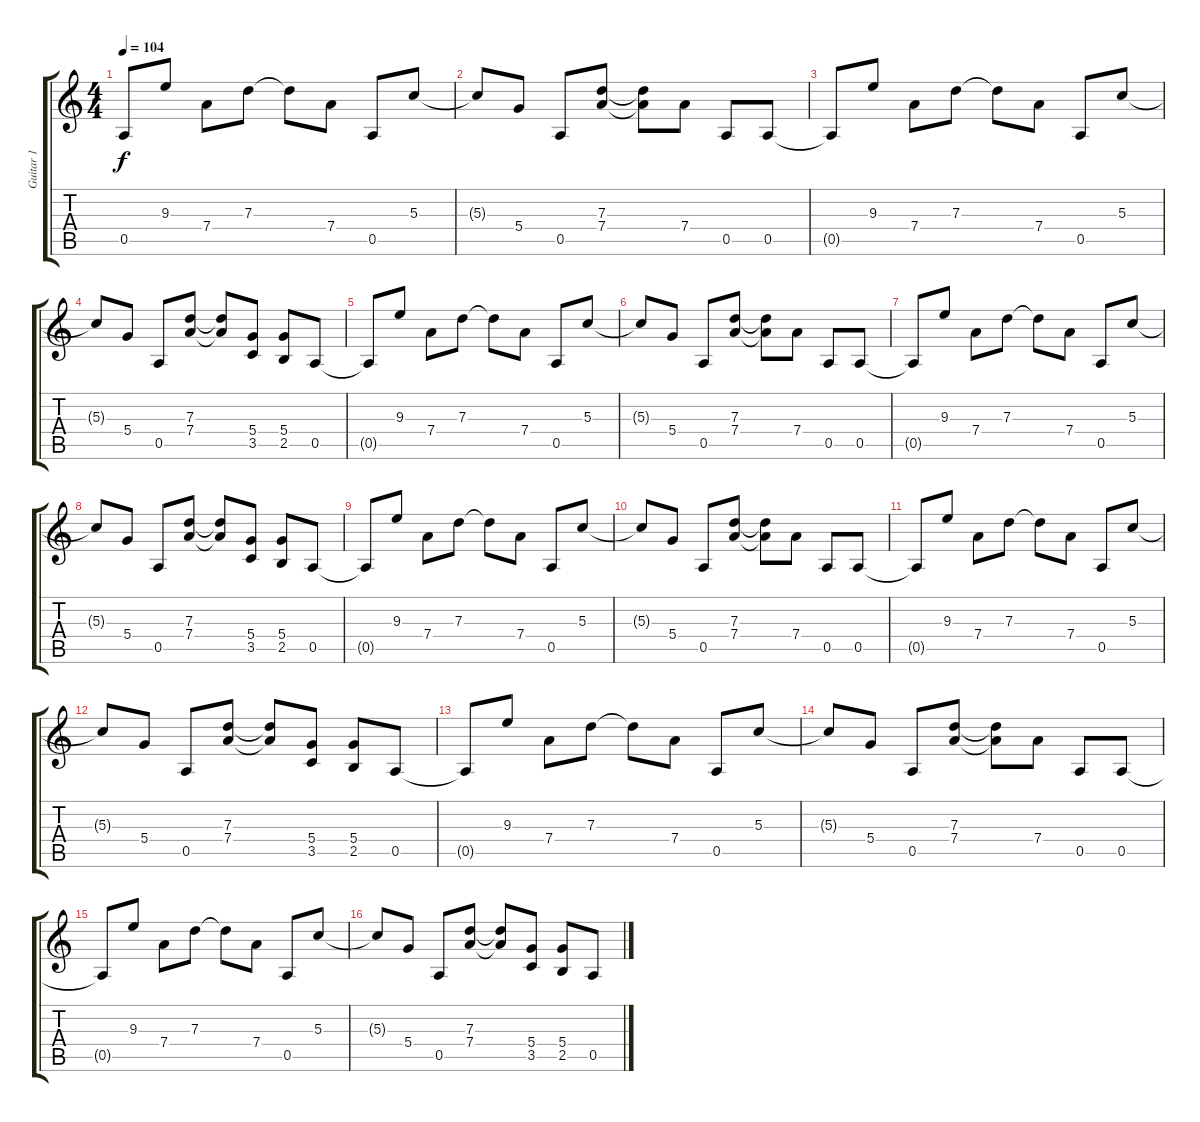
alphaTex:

\track ("Guitar 1" "Guitar 1") {instrument overdrivenguitar}
\staff {score tabs}
\tuning (E4 B3 G3 D3 A2 E2) {hide}
\ts (4 4)
\tempo 104
\tempo 96
\tempo 104
\clef g2
\ks c
0.5.8{dy f instrument overdrivenguitar} 9.3.8 7.4.8 7.3.8 7.3{t}.8 7.4.8 0.5.8 5.3.8 |
5.3{t}.8 5.4.8 0.5.8 (7.3 7.4).8 (7.3{t} 7.4{t}).8 7.4.8 0.5.8 0.5.8 |
0.5{t}.8 9.3.8 7.4.8 7.3.8 7.3{t}.8 7.4.8 0.5.8 5.3.8 |
5.3{t}.8 5.4.8 0.5.8 (7.3 7.4).8 (7.3{t} 7.4{t}).8 (5.4 3.5).8 (5.4 2.5).8 0.5.8 |
0.5{t}.8 9.3.8 7.4.8 7.3.8 7.3{t}.8 7.4.8 0.5.8 5.3.8 |
5.3{t}.8 5.4.8 0.5.8 (7.3 7.4).8 (7.3{t} 7.4{t}).8 7.4.8 0.5.8 0.5.8 |
0.5{t}.8 9.3.8 7.4.8 7.3.8 7.3{t}.8 7.4.8 0.5.8 5.3.8 |
5.3{t}.8 5.4.8 0.5.8 (7.3 7.4).8 (7.3{t} 7.4{t}).8 (5.4 3.5).8 (5.4 2.5).8 0.5.8 |
0.5{t}.8 9.3.8 7.4.8 7.3.8 7.3{t}.8 7.4.8 0.5.8 5.3.8 |
5.3{t}.8 5.4.8 0.5.8 (7.3 7.4).8 (7.3{t} 7.4{t}).8 7.4.8 0.5.8 0.5.8 |
0.5{t}.8 9.3.8 7.4.8 7.3.8 7.3{t}.8 7.4.8 0.5.8 5.3.8 |
5.3{t}.8 5.4.8 0.5.8 (7.3 7.4).8 (7.3{t} 7.4{t}).8 (5.4 3.5).8 (5.4 2.5).8 0.5.8 |
0.5{t}.8 9.3.8 7.4.8 7.3.8 7.3{t}.8 7.4.8 0.5.8 5.3.8 |
5.3{t}.8 5.4.8 0.5.8 (7.3 7.4).8 (7.3{t} 7.4{t}).8 7.4.8 0.5.8 0.5.8 |
0.5{t}.8 9.3.8 7.4.8 7.3.8 7.3{t}.8 7.4.8 0.5.8 5.3.8 |
5.3{t}.8 5.4.8 0.5.8 (7.3 7.4).8 (7.3{t} 7.4{t}).8 (5.4 3.5).8 (5.4 2.5).8 0.5.8
